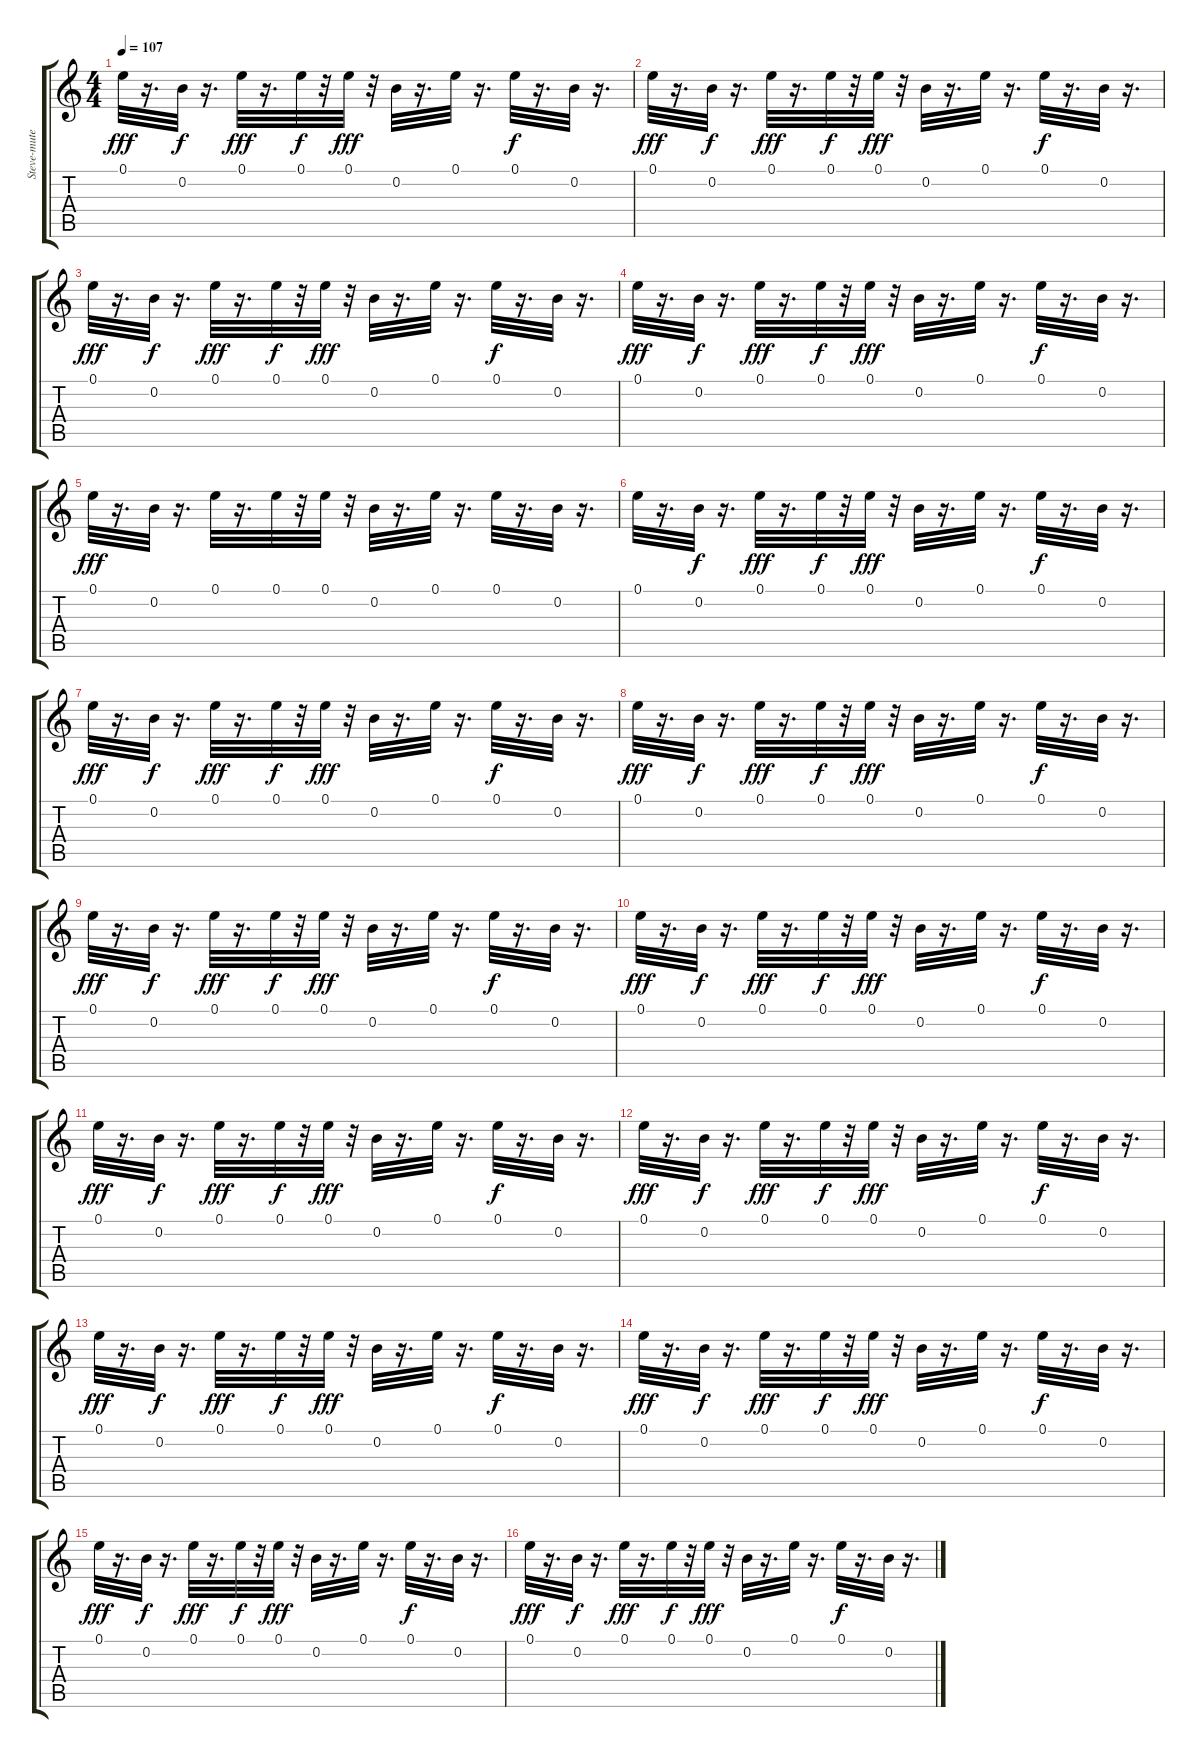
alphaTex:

\track ("Steve-mute" "Steve-mute") {instrument electricguitarmuted}
\staff {score tabs}
\tuning (E4 B3 G3 D3 A2 E2) {hide}
\ts (4 4)
\tempo 107
\clef g2
\ks c
0.1.32{dy fff} r.16{d} 0.2.32{dy f} r.16{d} 0.1.32{dy fff} r.16{d} 0.1.32{dy f} r.32 0.1.32{dy fff} r.32 0.2.32 r.16{d} 0.1.32 r.16{d} 0.1.32{dy f} r.16{d} 0.2.32 r.16{d} |
0.1.32{dy fff} r.16{d} 0.2.32{dy f} r.16{d} 0.1.32{dy fff} r.16{d} 0.1.32{dy f} r.32 0.1.32{dy fff} r.32 0.2.32 r.16{d} 0.1.32 r.16{d} 0.1.32{dy f} r.16{d} 0.2.32 r.16{d} |
0.1.32{dy fff} r.16{d} 0.2.32{dy f} r.16{d} 0.1.32{dy fff} r.16{d} 0.1.32{dy f} r.32 0.1.32{dy fff} r.32 0.2.32 r.16{d} 0.1.32 r.16{d} 0.1.32{dy f} r.16{d} 0.2.32 r.16{d} |
0.1.32{dy fff} r.16{d} 0.2.32{dy f} r.16{d} 0.1.32{dy fff} r.16{d} 0.1.32{dy f} r.32 0.1.32{dy fff} r.32 0.2.32 r.16{d} 0.1.32 r.16{d} 0.1.32{dy f} r.16{d} 0.2.32 r.16{d} |
0.1.32{dy fff} r.16{d} 0.2.32 r.16{d} 0.1.32 r.16{d} 0.1.32 r.32 0.1.32 r.32 0.2.32 r.16{d} 0.1.32 r.16{d} 0.1.32 r.16{d} 0.2.32 r.16{d} |
0.1.32 r.16{d} 0.2.32{dy f} r.16{d} 0.1.32{dy fff} r.16{d} 0.1.32{dy f} r.32 0.1.32{dy fff} r.32 0.2.32 r.16{d} 0.1.32 r.16{d} 0.1.32{dy f} r.16{d} 0.2.32 r.16{d} |
0.1.32{dy fff} r.16{d} 0.2.32{dy f} r.16{d} 0.1.32{dy fff} r.16{d} 0.1.32{dy f} r.32 0.1.32{dy fff} r.32 0.2.32 r.16{d} 0.1.32 r.16{d} 0.1.32{dy f} r.16{d} 0.2.32 r.16{d} |
0.1.32{dy fff} r.16{d} 0.2.32{dy f} r.16{d} 0.1.32{dy fff} r.16{d} 0.1.32{dy f} r.32 0.1.32{dy fff} r.32 0.2.32 r.16{d} 0.1.32 r.16{d} 0.1.32{dy f} r.16{d} 0.2.32 r.16{d} |
0.1.32{dy fff} r.16{d} 0.2.32{dy f} r.16{d} 0.1.32{dy fff} r.16{d} 0.1.32{dy f} r.32 0.1.32{dy fff} r.32 0.2.32 r.16{d} 0.1.32 r.16{d} 0.1.32{dy f} r.16{d} 0.2.32 r.16{d} |
0.1.32{dy fff} r.16{d} 0.2.32{dy f} r.16{d} 0.1.32{dy fff} r.16{d} 0.1.32{dy f} r.32 0.1.32{dy fff} r.32 0.2.32 r.16{d} 0.1.32 r.16{d} 0.1.32{dy f} r.16{d} 0.2.32 r.16{d} |
0.1.32{dy fff} r.16{d} 0.2.32{dy f} r.16{d} 0.1.32{dy fff} r.16{d} 0.1.32{dy f} r.32 0.1.32{dy fff} r.32 0.2.32 r.16{d} 0.1.32 r.16{d} 0.1.32{dy f} r.16{d} 0.2.32 r.16{d} |
0.1.32{dy fff} r.16{d} 0.2.32{dy f} r.16{d} 0.1.32{dy fff} r.16{d} 0.1.32{dy f} r.32 0.1.32{dy fff} r.32 0.2.32 r.16{d} 0.1.32 r.16{d} 0.1.32{dy f} r.16{d} 0.2.32 r.16{d} |
0.1.32{dy fff} r.16{d} 0.2.32{dy f} r.16{d} 0.1.32{dy fff} r.16{d} 0.1.32{dy f} r.32 0.1.32{dy fff} r.32 0.2.32 r.16{d} 0.1.32 r.16{d} 0.1.32{dy f} r.16{d} 0.2.32 r.16{d} |
0.1.32{dy fff volume 11} r.16{d} 0.2.32{dy f volume 11} r.16{d} 0.1.32{dy fff volume 11} r.16{d} 0.1.32{dy f volume 11} r.32 0.1.32{dy fff} r.32 0.2.32{volume 11} r.16{d} 0.1.32{volume 10} r.16{d} 0.1.32{dy f volume 10} r.16{d} 0.2.32{volume 10} r.16{d} |
0.1.32{dy fff volume 10} r.16{d} 0.2.32{dy f volume 10} r.16{d} 0.1.32{dy fff volume 10} r.16{d} 0.1.32{dy f volume 9} r.32 0.1.32{dy fff volume 9} r.32 0.2.32 r.16{d} 0.1.32{volume 9} r.16{d} 0.1.32{dy f volume 9} r.16{d} 0.2.32{volume 9} r.16{d} |
0.1.32{dy fff volume 8} r.16{d} 0.2.32{dy f volume 8} r.16{d} 0.1.32{dy fff volume 8} r.16{d} 0.1.32{dy f volume 8} r.32 0.1.32{dy fff volume 8} r.32 0.2.32{volume 8} r.16{d} 0.1.32{volume 8} r.16{d} 0.1.32{dy f volume 8} r.16{d} 0.2.32{volume 7} r.16{d}
